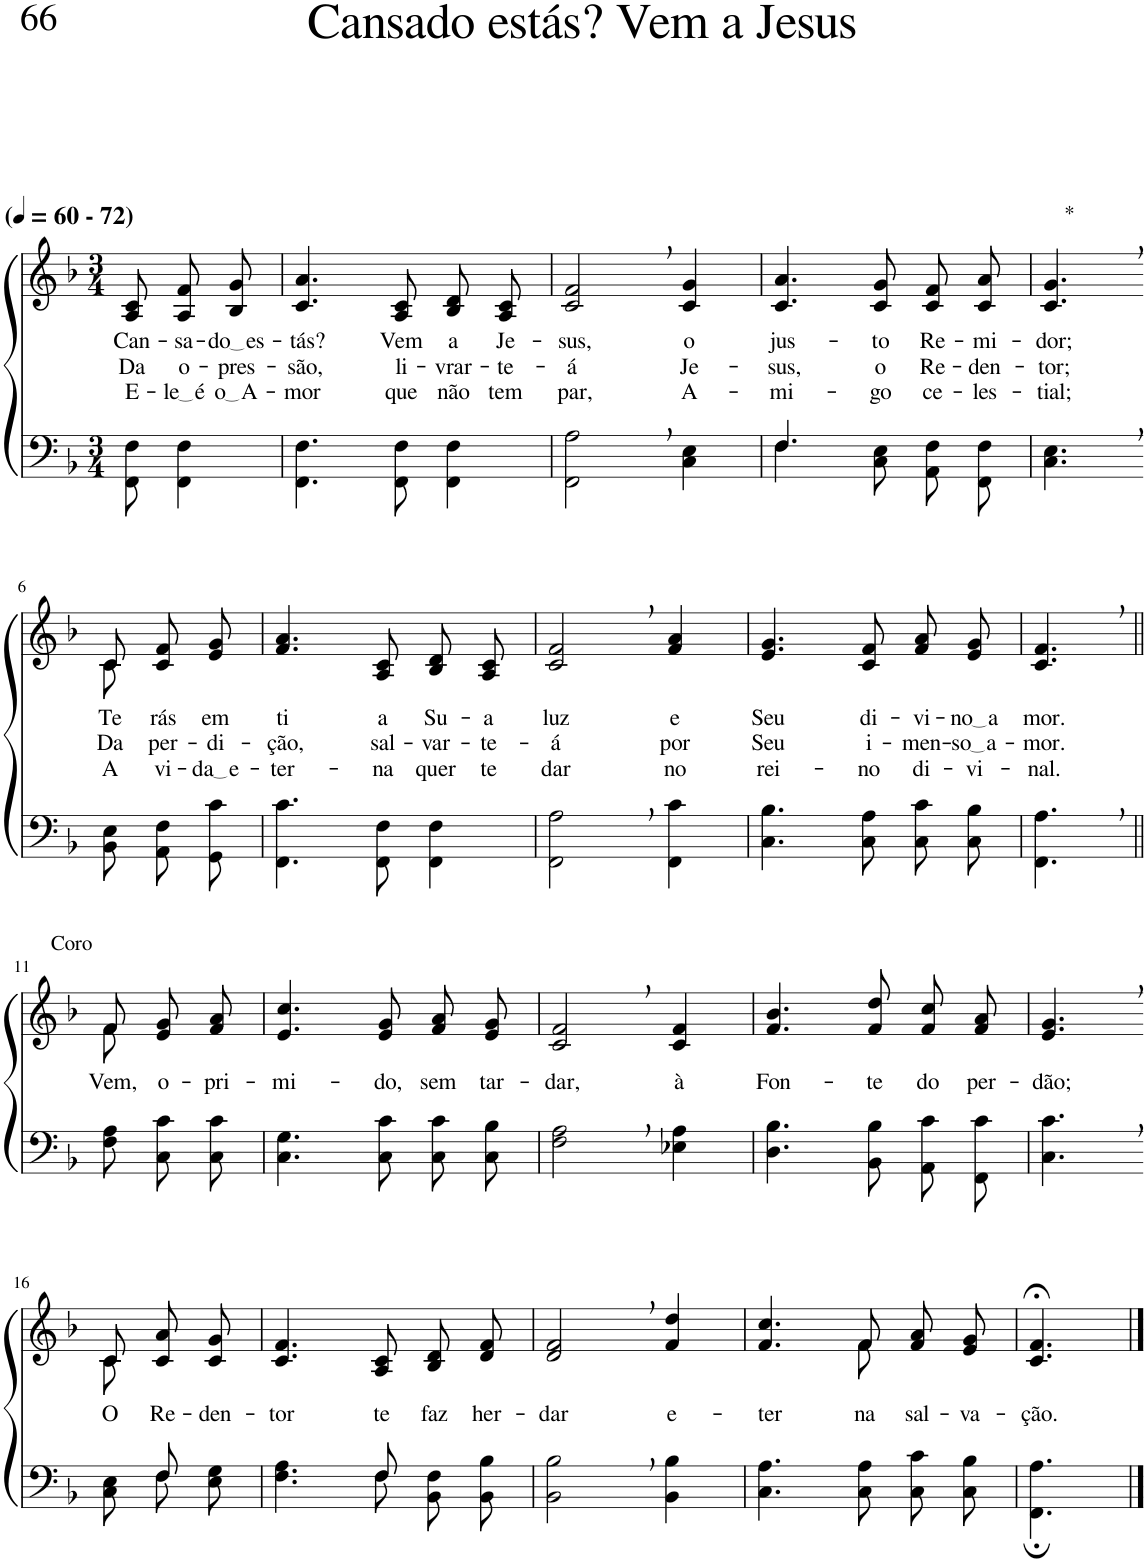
**kern	**kern	**text	**text	**text
*part2	*part1	*part1	*part1	*part1
*staff2	*staff1	*staff1	*staff1	*staff1
*I"Parte III e IV	*I"Parte I e II	*	*	*
*clefF4	*clefG2	*	*	*
*Trd-1c-2	*Trd-1c-2	*	*	*
*k[b-]	*k[b-]	*	*	*
*M3/4	*M3/4	*	*	*
*MM60	*MM60	*	*	*
=1	=1	=1	=1	=1
!	!LO:TX:a:B:t=(	!	!	!
!	!LO:TX:a:B:t=- 72)	!	!	!
!	!	!LO:LY:b	!LO:LY:b	!LO:LY:b
8FF\ 8F\	8A/ 8c/	Can-	Da	E-
!	!	!LO:LY:b	!LO:LY:b	!LO:LY:b
4FF\ 4F\	8A/ 8f/L	-sa-	o-	le é
!	!	!LO:LY:b	!LO:LY:b	!LO:LY:b
.	8B-/ 8g/J	do es	-pres-	o A
=2	=2	=2	=2	=2
!	!	!LO:LY:b	!LO:LY:b	!LO:LY:b
4.FF\ 4.F\	4.c/ 4.a/	-tás?	-são,	-mor
!	!	!LO:LY:b	!LO:LY:b	!LO:LY:b
8FF\ 8F\	8A/ 8c/	Vem	li-	que
!	!	!LO:LY:b	!LO:LY:b	!LO:LY:b
4FF\ 4F\	8B-/ 8d/L	a	-vrar-	não
!	!	!LO:LY:b	!LO:LY:b	!LO:LY:b
.	8A/ 8c/J	Je-	-te-	tem
=3	=3	=3	=3	=3
!	!	!LO:LY:b	!LO:LY:b	!LO:LY:b
2FF\, 2A\,	2c/, 2f/,	-sus,	-á	par,
!	!	!LO:LY:b	!LO:LY:b	!LO:LY:b
4C\ 4E\	4c/ 4g/	o	Je-	A-
=4	=4	=4	=4	=4
*^	*	*	*	*
!	!	!	!LO:LY:b	!LO:LY:b	!LO:LY:b
4.F/	4.F\	4.c/ 4.a/	jus-	-sus,	-mi-
!	!	!	!LO:LY:b	!LO:LY:b	!LO:LY:b
4.ryy	8C\ 8E\	8c/ 8g/	-to	o	-go
!	!	!	!LO:LY:b	!LO:LY:b	!LO:LY:b
.	8AA/ 8F/L	8c/ 8f/L	Re-	Re-	ce-
!	!	!	!LO:LY:b	!LO:LY:b	!LO:LY:b
.	8FF/ 8F/J	8c/ 8a/J	-mi-	-den-	-les-
=5	=5	=5	=5	=5	=5
!	!	!LO:TX:a:t=*	!	!	!
!	!	!	!LO:LY:b	!LO:LY:b	!LO:LY:b
*v	*v	*	*	*	*
4.C\, 4.E\,	4.c/, 4.g/,	-dor;	-tor;	-tial;
!!LO:LB:g=z
=6-	=6-	=6-	=6-	=6-
*	*^	*	*	*
!	!	!	!LO:LY:b	!LO:LY:b	!LO:LY:b
8BB-\ 8E\	8c/	8c\	Te-	Da	A
!	!	!	!LO:LY:b	!LO:LY:b	!LO:LY:b
8AA\ 8F\L	8c/ 8f/L	4ryy	-rás	per-	vi-
!	!	!	!LO:LY:b	!LO:LY:b	!LO:LY:b
8GG\ 8c\J	8e/ 8g/J	.	em	-di-	da e
*	*v	*v	*	*	*
=7	=7	=7	=7	=7
!	!	!LO:LY:b	!LO:LY:b	!LO:LY:b
4.FF\ 4.c\	4.f/ 4.a/	ti	-ção,	-ter-
!	!	!LO:LY:b	!LO:LY:b	!LO:LY:b
8FF\ 8F\	8A/ 8c/	a	sal-	-na
!	!	!LO:LY:b	!LO:LY:b	!LO:LY:b
4FF\ 4F\	8B-/ 8d/L	Su-	-var-	quer
!	!	!LO:LY:b	!LO:LY:b	!LO:LY:b
.	8A/ 8c/J	-a	-te-	te
=8	=8	=8	=8	=8
!	!	!LO:LY:b	!LO:LY:b	!LO:LY:b
2FF\, 2A\,	2c/, 2f/,	luz	-á	dar
!	!	!LO:LY:b	!LO:LY:b	!LO:LY:b
4FF\ 4c\	4f/ 4a/	e	por	no
=9	=9	=9	=9	=9
!	!	!LO:LY:b	!LO:LY:b	!LO:LY:b
4.C\ 4.B-\	4.e/ 4.g/	Seu	Seu	rei-
!	!	!LO:LY:b	!LO:LY:b	!LO:LY:b
8C\ 8A\	8c/ 8f/	di-	i-	-no
!	!	!LO:LY:b	!LO:LY:b	!LO:LY:b
8C\ 8c\L	8f/ 8a/L	-vi-	-men-	di-
!	!	!LO:LY:b	!LO:LY:b	!LO:LY:b
8C\ 8B-\J	8e/ 8g/J	no a	so a	-vi-
=10	=10	=10	=10	=10
!	!	!LO:LY:b	!LO:LY:b	!LO:LY:b
4.FF\, 4.A\,	4.c/, 4.f/,	mor.	-mor.	-nal.
!!LO:LB:g=z
=11||	=11||	=11||	=11||	=11||
*	*^	*	*	*
!	!LO:TX:a:t=Coro	!	!	!	!
!	!	!	!LO:LY:b	!	!
8F\ 8A\	8f/	8f\	Vem,	.	.
!	!	!	!LO:LY:b	!	!
8C\ 8c\L	8e/ 8g/L	4ryy	o-	.	.
!	!	!	!LO:LY:b	!	!
8C\ 8c\J	8f/ 8a/J	.	-pri-	.	.
*	*v	*v	*	*	*
=12	=12	=12	=12	=12
!	!	!LO:LY:b	!	!
4.C\ 4.G\	4.e/ 4.cc/	-mi-	.	.
!	!	!LO:LY:b	!	!
8C\ 8c\	8e/ 8g/	-do,	.	.
!	!	!LO:LY:b	!	!
8C\ 8c\L	8f/ 8a/L	sem	.	.
!	!	!LO:LY:b	!	!
8C\ 8B-\J	8e/ 8g/J	tar-	.	.
=13	=13	=13	=13	=13
!	!	!LO:LY:b	!	!
2F\, 2A\,	2c/, 2f/,	-dar,	.	.
!	!	!LO:LY:b	!	!
4E-X\ 4A\	4c/ 4f/	à	.	.
=14	=14	=14	=14	=14
!	!	!LO:LY:b	!	!
4.D\ 4.B-\	4.f/ 4.b-/	Fon-	.	.
!	!	!LO:LY:b	!	!
8BB-\ 8B-\	8f/ 8dd/	-te	.	.
!	!	!LO:LY:b	!	!
8AA\ 8c\L	8f/ 8cc/L	do	.	.
!	!	!LO:LY:b	!	!
8FF\ 8c\J	8f/ 8a/J	per-	.	.
=15	=15	=15	=15	=15
!	!	!LO:LY:b	!	!
4.C\, 4.c\,	4.e/, 4.g/,	-dão;	.	.
!!LO:LB:g=z
=16-	=16-	=16-	=16-	=16-
*^	*^	*	*	*
!	!	!	!	!LO:LY:b	!	!
8ryy	8C\ 8E\	8c/	8c\	-O	.	.
!	!	!	!	!LO:LY:b	!	!
8F/	8F\L	8c/ 8a/L	4ryy	Re-	.	.
!	!	!	!	!LO:LY:b	!	!
8ryy	8E\ 8G\J	8c/ 8g/J	.	-den-	.	.
*	*	*v	*v	*	*	*
=17	=17	=17	=17	=17	=17
!	!	!	!LO:LY:b	!	!
4.ryy	4.F\ 4.A\	4.c/ 4.f/	-tor	.	.
!	!	!	!LO:LY:b	!	!
8F/	8F\	8A/ 8c/	te	.	.
!	!	!	!LO:LY:b	!	!
4ryy	8BB-\ 8F\L	8B-/ 8d/L	faz	.	.
!	!	!	!LO:LY:b	!	!
.	8BB-\ 8B-\J	8d/ 8f/J	her-	.	.
=18	=18	=18	=18	=18	=18
!	!	!	!LO:LY:b	!	!
*v	*v	*	*	*	*
2BB-\, 2B-\,	2d/, 2f/,	-dar	.	.
!	!	!LO:LY:b	!	!
4BB-\ 4B-\	4f/ 4dd/	e-	.	.
=19	=19	=19	=19	=19
!	!	!LO:LY:b	!	!
*	*^	*	*	*
4.C\ 4.A\	4.f/ 4.cc/	4.ryy	-ter-	.	.
!	!	!	!LO:LY:b	!	!
8C\ 8A\	8f/	8f\	-na	.	.
!	!	!	!LO:LY:b	!	!
8C\ 8c\L	8f/ 8a/L	4ryy	sal-	.	.
!	!	!	!LO:LY:b	!	!
8C\ 8B-\J	8e/ 8g/J	.	-va-	.	.
*	*v	*v	*	*	*
=20	=20	=20	=20	=20
!	!	!LO:LY:b	!	!
4.FF\; 4.A\;	4.c/;< 4.f/;<	-ção.	.	.
==	==	==	==	==
*-	*-	*-	*-	*-
